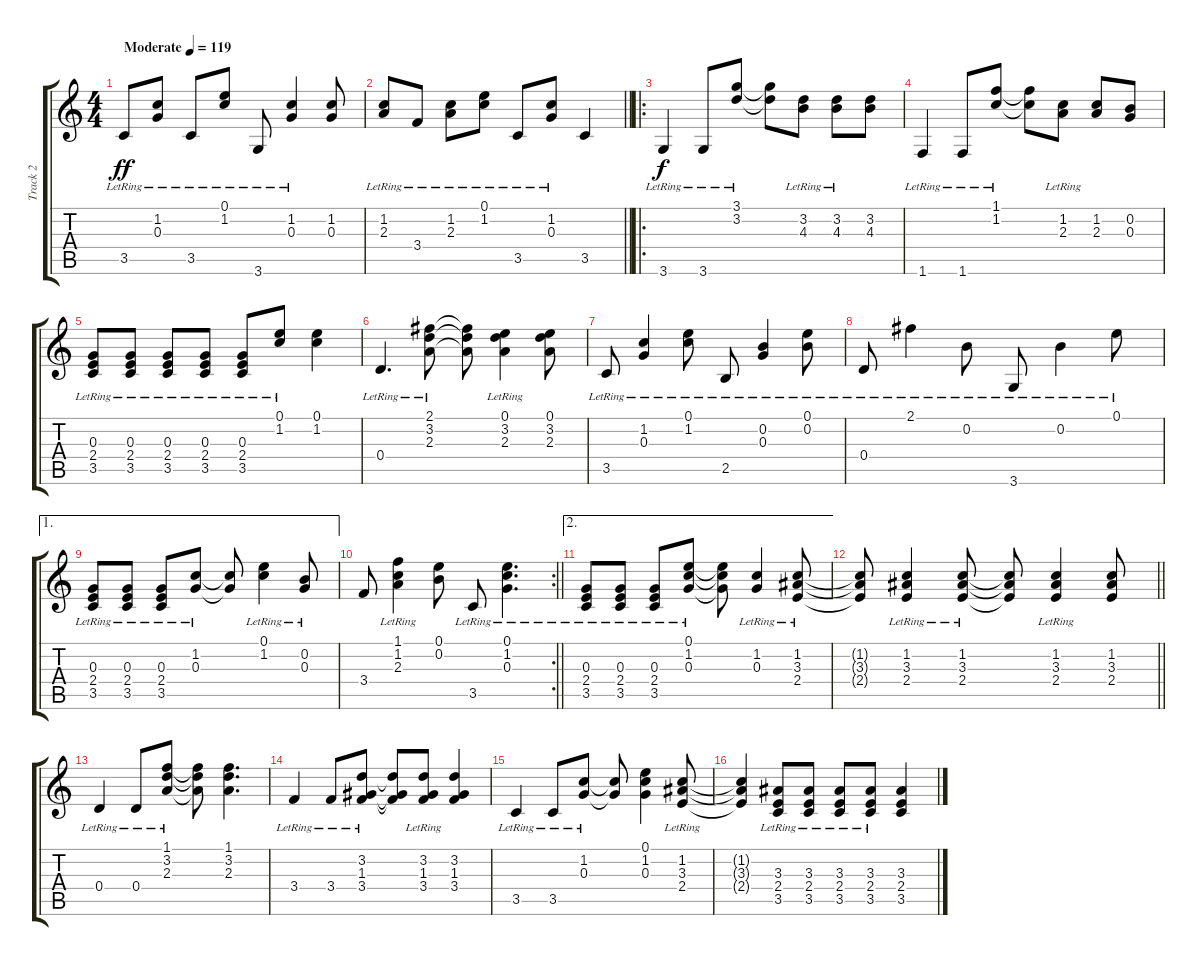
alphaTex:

\track ("Track 2" "Track 2") {instrument acousticguitarsteel}
\staff {score tabs}
\tuning (E4 B3 G3 D3 A2 E2) {hide}
\ts (4 4)
\tempo (119 "Moderate")
\clef g2
\ks c
3.5{lr}.8{dy ff instrument acousticguitarsteel} (1.2{lr} 0.3{lr}).8 3.5{lr}.8 (0.1{lr} 1.2{lr}).8 3.6{lr}.8 (1.2{lr} 0.3{lr}).4 (1.2 0.3).8 |
\barLineRight lightlight
(1.2{lr} 2.3{lr}).8 3.4{lr}.8 (1.2{lr} 2.3{lr}).8 (0.1{lr} 1.2{lr}).8 3.5{lr}.8 (1.2{lr} 0.3{lr}).8 3.5.4 |
\ro
3.6{lr}.4{dy f} 3.6{lr}.8 (3.1{lr} 3.2{lr}).8 (3.1{t} 3.2{t}).8 (3.2{lr} 4.3{lr}).8 (3.2{lr} 4.3{lr}).8 (3.2 4.3).8 |
1.6{lr}.4 1.6{lr}.8 (1.1{lr} 1.2{lr}).8 (1.1{t} 1.2{t}).8 (1.2{lr} 2.3{lr}).8 (1.2 2.3).8 (0.2 0.3).8 |
(0.3{lr} 2.4{lr} 3.5{lr}).8 (0.3{lr} 2.4{lr} 3.5{lr}).8 (0.3{lr} 2.4{lr} 3.5{lr}).8 (0.3{lr} 2.4{lr} 3.5{lr}).8 (0.3{lr} 2.4{lr} 3.5{lr}).8 (0.1{lr} 1.2{lr}).8 (0.1 1.2).4 |
0.4{lr}.4{d} (2.1 3.2{lr} 2.3{lr}).8 (2.1{t} 3.2{t} 2.3{t}).8 (0.1 3.2{lr} 2.3{lr}).4 (0.1 3.2 2.3).8 |
3.5{lr}.8 (1.2 0.3{lr}).4 (0.1{lr} 1.2).8 2.5{lr}.8 (0.2{lr} 0.3{lr}).4 (0.1 0.2{lr}).8 |
0.4{lr}.8 2.1{lr}.4 0.2{lr}.8 3.6{lr}.8 0.2{lr}.4 0.1{lr}.8 |
\ae 1
(0.3{lr} 2.4{lr} 3.5{lr}).8 (0.3{lr} 2.4{lr} 3.5{lr}).8 (0.3{lr} 2.4{lr} 3.5{lr}).8 (1.2{lr} 0.3{lr}).8 (1.2{t} 0.3{t}).8 (0.1{lr} 1.2{lr}).4 (0.2{lr} 0.3{lr}).8 |
\rc 2
\barLineRight lightlight
3.4.8 (1.1{lr} 1.2{lr} 2.3{lr}).4 (0.1 0.2).8 3.5{lr}.8 (0.1{lr} 1.2{lr} 0.3{lr}).4{d} |
\ae 2
(0.3{lr} 2.4{lr} 3.5{lr}).8 (0.3{lr} 2.4{lr} 3.5{lr}).8 (0.3{lr} 2.4{lr} 3.5{lr}).8 (0.1{lr} 1.2{lr} 0.3{lr}).8 (0.1{t} 1.2{t} 0.3{t}).8 (1.2{lr} 0.3).4 (1.2{lr} 3.3{lr} 2.4{lr}).8 |
\barLineRight lightlight
(1.2{t} 3.3{t} 2.4{t}).8 (1.2{lr} 3.3{lr} 2.4{lr}).4 (1.2{lr} 3.3{lr} 2.4{lr}).8 (1.2{t} 3.3{t} 2.4{t}).8 (1.2{lr} 3.3{lr} 2.4{lr}).4 (1.2 3.3 2.4).8 |
0.4{lr}.4 0.4{lr}.8 (1.1{lr} 3.2{lr} 2.3{lr}).8 (1.1{t} 3.2{t} 2.3{t}).8 (1.1 3.2 2.3).4{d} |
3.4{lr}.4 3.4{lr}.8 (3.2{lr} 1.3{lr} 3.4{lr}).8 (3.2{t} 1.3{t} 3.4{t}).8 (3.2{lr} 1.3{lr} 3.4{lr}).8 (3.2 1.3 3.4).4 |
3.5{lr}.4 3.5{lr}.8 (1.2{lr} 0.3{lr}).8 (1.2{t} 0.3{t}).8 (0.1 1.2 0.3).4 (1.2{lr} 3.3{lr} 2.4{lr}).8 |
(1.2{t} 3.3{t} 2.4{t}).4 (3.3{lr} 2.4{lr} 3.5{lr}).8 (3.3{lr} 2.4{lr} 3.5{lr}).8 (3.3 2.4{lr} 3.5{lr}).8 (3.3{lr} 2.4 3.5{lr}).8 (3.3 2.4 3.5).4
